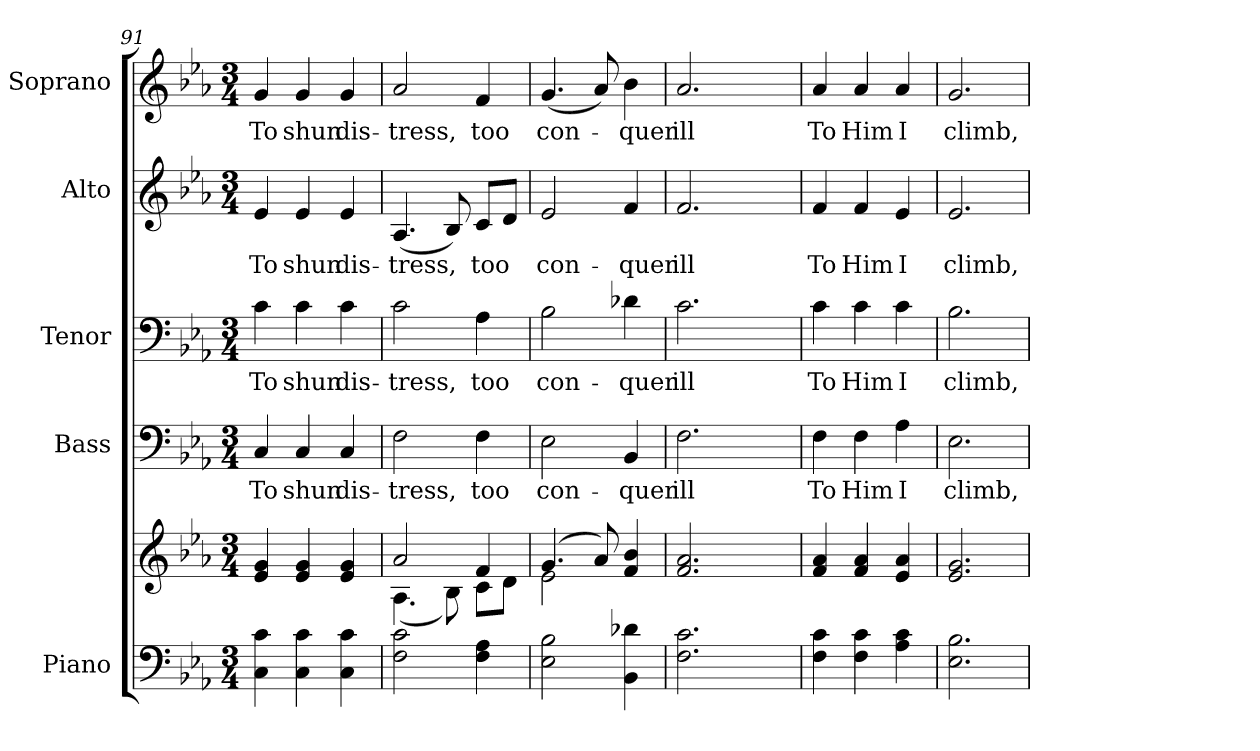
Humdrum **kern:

**kern	**kern	**kern	**text	**kern	**text	**kern	**text	**kern	**text
*part5	*part5	*part4	*part4	*part3	*part3	*part2	*part2	*part1	*part1
*staff6	*staff5	*staff4	*staff4	*staff3	*staff3	*staff2	*staff2	*staff1	*staff1
*I"Piano	*	*I"Bass	*	*I"Tenor	*	*I"Alto	*	*I"Soprano	*
*I'Pno.	*	*I'B.	*	*I'T.	*	*I'A.	*	*I'S.	*
!!LO:PB:g=z
*clefF4	*clefG2	*clefF4	*	*clefF4	*	*clefG2	*	*clefG2	*
*k[b-e-a-]	*k[b-e-a-]	*k[b-e-a-]	*	*k[b-e-a-]	*	*k[b-e-a-]	*	*k[b-e-a-]	*
*E-:	*E-:	*E-:	*	*E-:	*	*E-:	*	*E-:	*
*M3/4	*M3/4	*M3/4	*	*M3/4	*	*M3/4	*	*M3/4	*
=91	=91	=91	=91	=91	=91	=91	=91	=91	=91
*	*^	*	*	*	*	*	*	*	*
!	!	!	!	!LO:LY:b:color=#000000	!	!	!	!	!	!
!	!	!	!	!	!	!LO:LY:b:color=#000000	!	!	!	!
!	!	!	!	!	!	!	!	!LO:LY:b:color=#000000	!	!
!	!	!	!	!	!	!	!	!	!	!LO:LY:b:color=#000000
4Ci\ 4ci	4e-i/ 4gi	4ryy	4Ci/	To	4ci\	To	4e-i/	To	4gi/	To
!	!	!	!	!LO:LY:b:color=#000000	!	!	!	!	!	!
!	!	!	!	!	!	!LO:LY:b:color=#000000	!	!	!	!
!	!	!	!	!	!	!	!	!LO:LY:b:color=#000000	!	!
!	!	!	!	!	!	!	!	!	!	!LO:LY:b:color=#000000
4Ci\ 4ci	4e-i/ 4gi	4ryy	4Ci/	shun	4ci\	shun	4e-i/	shun	4gi/	shun
!	!	!	!	!LO:LY:b:color=#000000	!	!	!	!	!	!
!	!	!	!	!	!	!LO:LY:b:color=#000000	!	!	!	!
!	!	!	!	!	!	!	!	!LO:LY:b:color=#000000	!	!
!	!	!	!	!	!	!	!	!	!	!LO:LY:b:color=#000000
4Ci\ 4ci	4e-i/ 4gi	4ryy	4Ci/	dis-	4ci\	dis-	4e-i/	dis-	4gi/	dis-
=92	=92	=92	=92	=92	=92	=92	=92	=92	=92	=92
!	!	!	!	!LO:LY:b:color=#000000	!	!	!	!	!	!
!	!	!	!	!	!	!LO:LY:b:color=#000000	!	!	!	!
!	!	!	!	!	!	!	!	!LO:LY:b:color=#000000	!	!
!	!	!	!	!	!	!	!	!	!	!LO:LY:b:color=#000000
2Fi\ 2ci	2a-i/	(4.A-i\	2Fi\	-tress,	2ci\	-tress,	(4.A-i/	-tress,	2a-i/	-tress,
.	.	8B-i\)	.	.	.	.	8B-i/)	.	.	.
!	!	!	!	!LO:LY:b:color=#000000	!	!	!	!	!	!
!	!	!	!	!	!	!LO:LY:b:color=#000000	!	!	!	!
!	!	!	!	!	!	!	!	!LO:LY:b:color=#000000	!	!
!	!	!	!	!	!	!	!	!	!	!LO:LY:b:color=#000000
4Fi\ 4A-i	4fi/	8ci\L	4Fi\	too	4A-i\	too	8ci/L	too	4fi/	too
.	.	8di\J	.	.	.	.	8di/J	.	.	.
=93	=93	=93	=93	=93	=93	=93	=93	=93	=93	=93
!	!	!	!	!LO:LY:b:color=#000000	!	!	!	!	!	!
!	!	!	!	!	!	!LO:LY:b:color=#000000	!	!	!	!
!	!	!	!	!	!	!	!	!LO:LY:b:color=#000000	!	!
!	!	!	!	!	!	!	!	!	!	!LO:LY:b:color=#000000
2E-i\ 2B-i	(4.gi/	2e-i\	2E-i\	con-	2B-i\	con-	2e-i/	con-	(4.gi/	con-
.	8a-i/)	.	.	.	.	.	.	.	8a-i/)	.
!	!	!	!	!LO:LY:b:color=#000000	!	!	!	!	!	!
!	!	!	!	!	!	!LO:LY:b:color=#000000	!	!	!	!
!	!	!	!	!	!	!	!	!LO:LY:b:color=#000000	!	!
!	!	!	!	!	!	!	!	!	!	!LO:LY:b:color=#000000
4BB-i\ 4d-Xi	4fi/ 4b-i	4ryy	4BB-i/	-quer	4d-Xi\	-quer	4fi/	-quer	4b-i\	-quer
=94	=94	=94	=94	=94	=94	=94	=94	=94	=94	=94
!	!	!	!	!LO:LY:b:color=#000000	!	!	!	!	!	!
!	!	!	!	!	!	!LO:LY:b:color=#000000	!	!	!	!
!	!	!	!	!	!	!	!	!LO:LY:b:color=#000000	!	!
!	!	!	!	!	!	!	!	!	!	!LO:LY:b:color=#000000
2.Fi\ 2.ci	2.fi/ 2.a-i	4ryy	2.Fi\	ill	2.ci\	ill	2.fi/	ill	2.a-i/	ill
.	.	4ryy	.	.	.	.	.	.	.	.
.	.	4ryy	.	.	.	.	.	.	.	.
=95	=95	=95	=95	=95	=95	=95	=95	=95	=95	=95
!	!	!	!	!LO:LY:b:color=#000000	!	!	!	!	!	!
!	!	!	!	!	!	!LO:LY:b:color=#000000	!	!	!	!
!	!	!	!	!	!	!	!	!LO:LY:b:color=#000000	!	!
!	!	!	!	!	!	!	!	!	!	!LO:LY:b:color=#000000
4Fi\ 4ci	4fi/ 4a-i	4ryy	4Fi\	To	4ci\	To	4fi/	To	4a-i/	To
!	!	!	!	!LO:LY:b:color=#000000	!	!	!	!	!	!
!	!	!	!	!	!	!LO:LY:b:color=#000000	!	!	!	!
!	!	!	!	!	!	!	!	!LO:LY:b:color=#000000	!	!
!	!	!	!	!	!	!	!	!	!	!LO:LY:b:color=#000000
4Fi\ 4ci	4fi/ 4a-i	4ryy	4Fi\	Him	4ci\	Him	4fi/	Him	4a-i/	Him
!	!	!	!	!LO:LY:b:color=#000000	!	!	!	!	!	!
!	!	!	!	!	!	!LO:LY:b:color=#000000	!	!	!	!
!	!	!	!	!	!	!	!	!LO:LY:b:color=#000000	!	!
!	!	!	!	!	!	!	!	!	!	!LO:LY:b:color=#000000
4A-i\ 4ci	4e-i/ 4a-i	4ryy	4A-i\	I	4ci\	I	4e-i/	I	4a-i/	I
*	*v	*v	*	*	*	*	*	*	*	*
=96	=96	=96	=96	=96	=96	=96	=96	=96	=96
*	*^	*	*	*	*	*	*	*	*
!	!	!	!	!LO:LY:b:color=#000000	!	!	!	!	!	!
*	*v	*v	*	*	*	*	*	*	*	*
*	*^	*	*	*	*	*	*	*	*
!	!	!	!	!	!	!LO:LY:b:color=#000000	!	!	!	!
*	*v	*v	*	*	*	*	*	*	*	*
*	*^	*	*	*	*	*	*	*	*
!	!	!	!	!	!	!	!	!LO:LY:b:color=#000000	!	!
*	*v	*v	*	*	*	*	*	*	*	*
*	*^	*	*	*	*	*	*	*	*
!	!	!	!	!	!	!	!	!	!	!LO:LY:b:color=#000000
*	*v	*v	*	*	*	*	*	*	*	*
2.E-i\ 2.B-i	2.e-i/ 2.gi	2.E-i\	climb,	2.B-i\	climb,	2.e-i/	climb,	2.gi/	climb,
=	=	=	=	=	=	=	=	=	=
*-	*-	*-	*-	*-	*-	*-	*-	*-	*-
